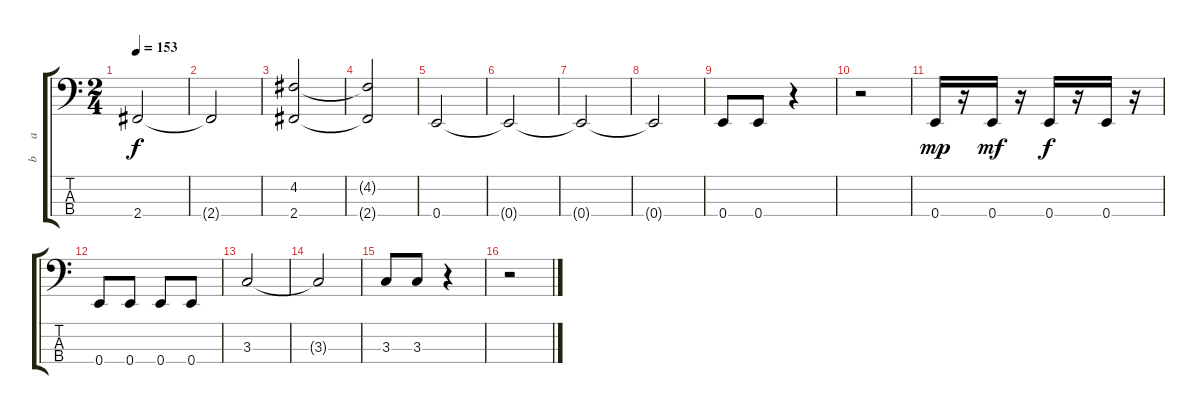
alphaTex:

\track ("b      a       s      s" "b      a  ") {instrument electricbassfinger}
\staff {score tabs}
\tuning (G2 D2 A1 E1) {hide}
\ts (2 4)
\tempo 153
\clef f4
\ks c
2.4.2{dy f} |
2.4{t}.2 |
(4.2 2.4).2 |
(4.2{t} 2.4{t}).2 |
0.4.2 |
0.4{t}.2 |
0.4{t}.2 |
0.4{t}.2 |
0.4.8 0.4.8 r.4 |
r.2 |
0.4.16{dy mp} r.16 0.4.16{dy mf} r.16 0.4.16{dy f} r.16 0.4.16 r.16 |
0.4.8 0.4.8 0.4.8 0.4.8 |
3.3.2 |
3.3{t}.2 |
3.3.8 3.3.8 r.4 |
r.2
